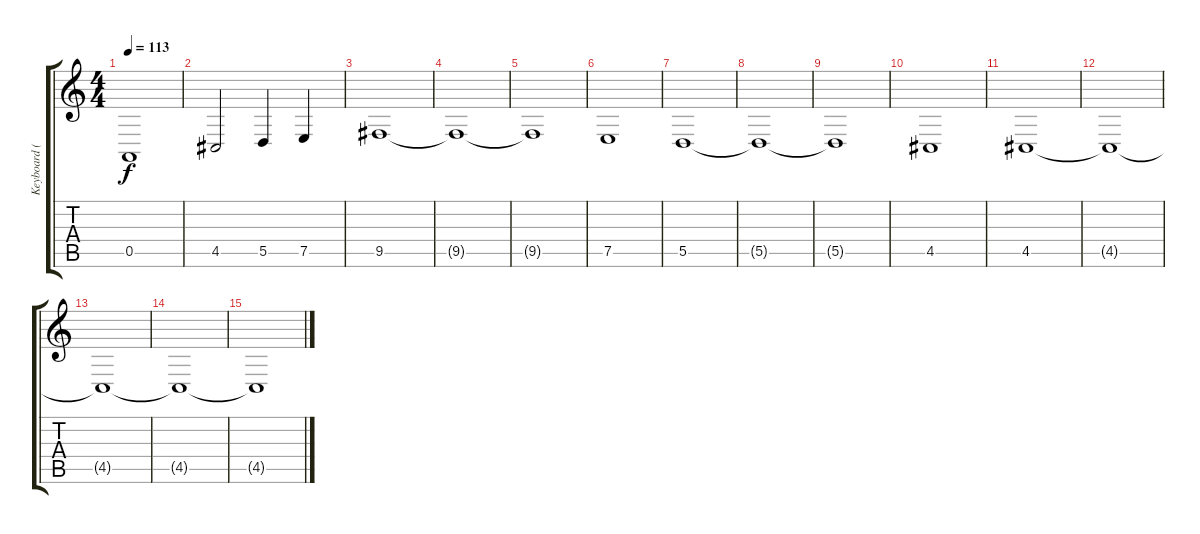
\track ("Keyboard (Burton)" "Keyboard (") {instrument viola}
\staff {score tabs}
\tuning (E4 B3 G3 D3 A2 E2) {hide}
\ts (4 4)
\tempo 113
\clef g2
\ks c
0.5.1{dy f} |
4.5.2 5.5.4 7.5.4 |
9.5.1 |
9.5{t}.1 |
9.5{t}.1 |
7.5.1 |
5.5.1 |
5.5{t}.1 |
5.5{t}.1 |
4.5.1 |
4.5.1 |
4.5{t}.1 |
4.5{t}.1 |
4.5{t}.1 |
4.5{t}.1
